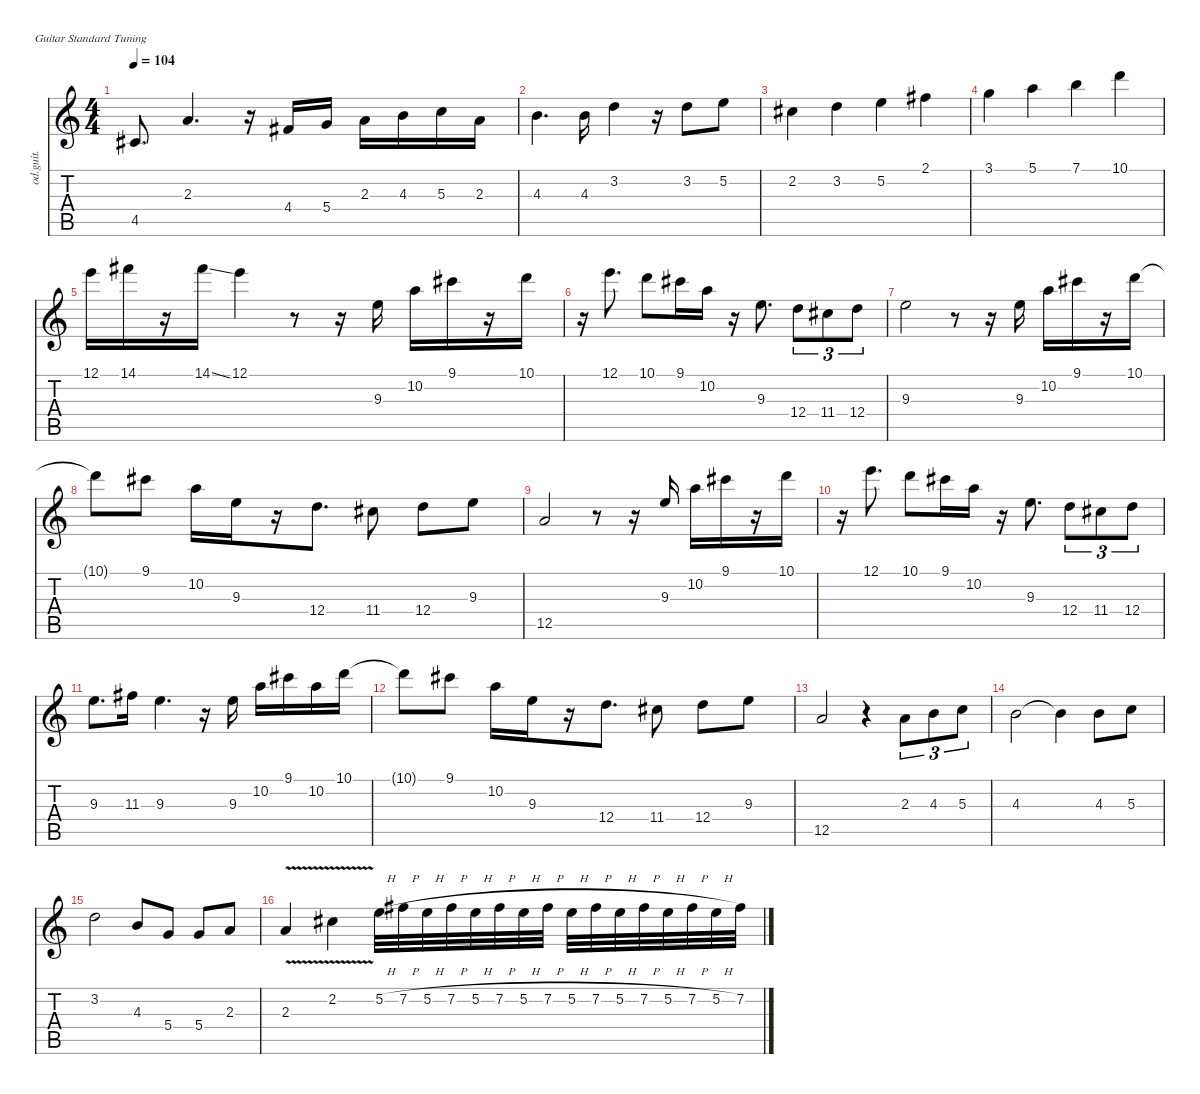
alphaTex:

\defaultSystemsLayout 4
\hideDynamics
\bracketExtendMode nobrackets
\otherSystemsTrackNameOrientation horizontal
\track ("Guitar Left" "od.guit.") {instrument overdrivenguitar}
\staff {score tabs}
\tuning (E4 B3 G3 D3 A2 E2)
\ts (4 4)
\tempo 104
\clef g2
\ks c
4.5{acc #}.8{d dy f beam Up} 2.3.4{d beam Up} r.16{beam Up} 4.4{acc #}.16{beam Up} 5.4.16{beam Up} 2.3.16{beam Down} 4.3.16{beam Down} 5.3.16{beam Down} 2.3.16{beam Down} |
4.3.4{d beam Down} 4.3.16{beam Down} 3.2.4{beam Down} r.16{beam Down} 3.2.8{beam Down} 5.2.8{beam Down} |
2.2{acc #}.4{beam Down} 3.2.4{beam Down} 5.2.4{beam Down} 2.1{acc #}.4{beam Down} |
3.1.4{beam Down} 5.1.4{beam Down} 7.1.4{beam Down} 10.1.4{beam Down} |
12.1.16{beam Down} 14.1{acc #}.16{beam Down} r.16{beam Down} 14.1{ss acc #}.16{beam Down} 12.1.4{beam Down} r.8{beam Down} r.16{beam Down} 9.3.16{beam Down} 10.2.16{beam Down} 9.1{acc #}.16{beam Down} r.16{beam Down} 10.1.16{beam Down} |
r.16{beam Down} 12.1.8{d beam Down} 10.1.8{beam Down} 9.1{acc #}.16{beam Down} 10.2.16{beam Down} r.16{beam Down} 9.3.8{d beam Down} 12.4.8{tu (3 2) beam Down} 11.4{acc #}.8{tu (3 2) beam Down} 12.4.8{tu (3 2) beam Down} |
9.3.2{beam Down} r.8{beam Down} r.16{beam Down} 9.3.16{beam Down} 10.2.16{beam Down} 9.1{acc #}.16{beam Down} r.16{beam Down} 10.1.16{beam Down} |
10.1{t}.8{beam Down} 9.1{acc #}.8{beam Down} 10.2.16{beam Down} 9.3.16{beam Down} r.16{beam Down} 12.4.8{d beam Down} 11.4{acc #}.8{beam Down} 12.4.8{beam Down} 9.3.8{beam Down} |
12.5.2{beam Up} r.8{beam Up} r.16{beam Up} 9.3.16{beam Down} 10.2.16{beam Down} 9.1{acc #}.16{beam Down} r.16{beam Down} 10.1.16{beam Down} |
r.16{beam Down} 12.1.8{d beam Down} 10.1.8{beam Down} 9.1{acc #}.16{beam Down} 10.2.16{beam Down} r.16{beam Down} 9.3.8{d beam Down} 12.4.8{tu (3 2) beam Down} 11.4{acc #}.8{tu (3 2) beam Down} 12.4.8{tu (3 2) beam Down} |
9.3.8{d beam Down} 11.3{acc #}.16{beam Down} 9.3.4{d beam Down} r.16{beam Down} 9.3.16{beam Down} 10.2.16{beam Down} 9.1{acc #}.16{beam Down} 10.2.16{beam Down} 10.1.16{beam Down} |
10.1{t}.8{beam Down} 9.1{acc #}.8{beam Down} 10.2.16{beam Down} 9.3.16{beam Down} r.16{beam Down} 12.4.8{d beam Down} 11.4{acc #}.8{beam Down} 12.4.8{beam Down} 9.3.8{beam Down} |
12.5.2{beam Up} r.4{beam Up} 2.3.8{tu (3 2) beam Down} 4.3.8{tu (3 2) beam Down} 5.3.8{tu (3 2) beam Down} |
4.3.2{beam Down} 4.3{t}.4{beam Down} 4.3.8{beam Down} 5.3.8{beam Down} |
3.2.2{beam Down} 4.3.8{beam Up} 5.4.8{beam Up} 5.4.8{beam Up} 2.3.8{beam Up} |
2.3{v}.4{beam Up} 2.2{v acc #}.4{beam Down} 5.2{h}.32{beam Down} 7.2{h acc #}.32{beam Down} 5.2{h}.32{beam Down} 7.2{h acc #}.32{beam Down} 5.2{h}.32{beam Down} 7.2{h acc #}.32{beam Down} 5.2{h}.32{beam Down} 7.2{h acc #}.32{beam Down} 5.2{h}.32{beam Down} 7.2{h acc #}.32{beam Down} 5.2{h}.32{beam Down} 7.2{h acc #}.32{beam Down} 5.2{h}.32{beam Down} 7.2{h acc #}.32{beam Down} 5.2{h}.32{beam Down} 7.2{acc #}.32{beam Down}
